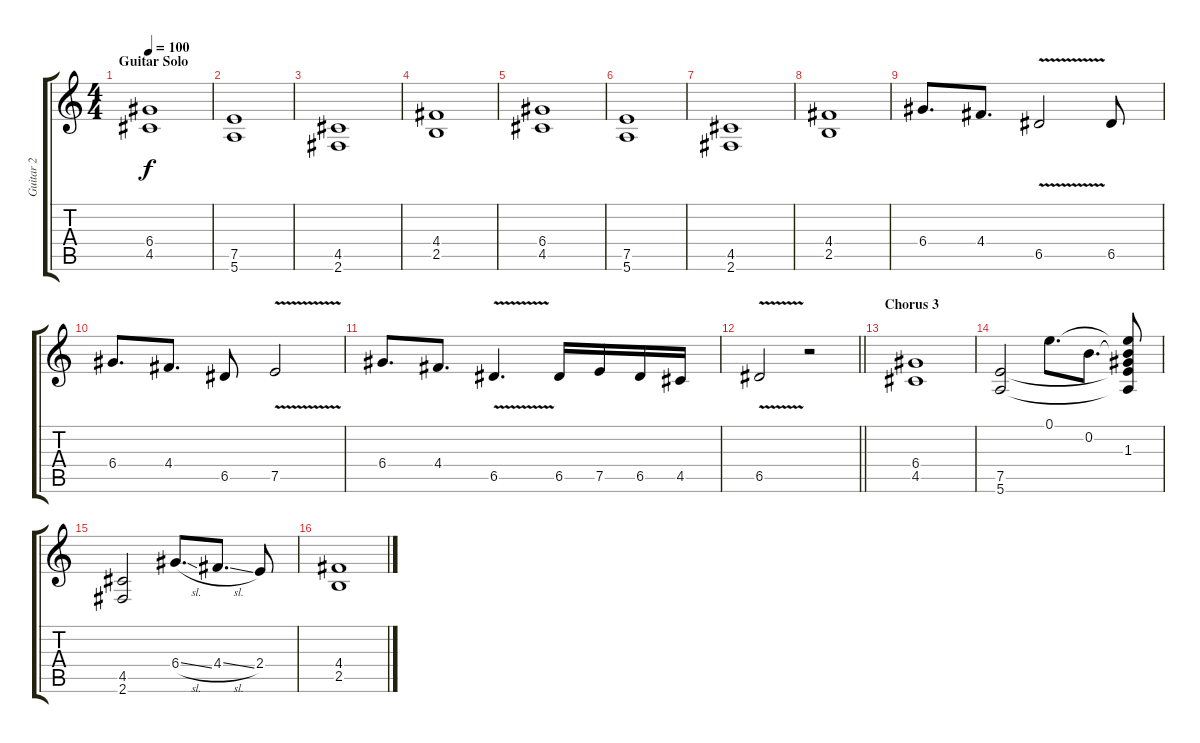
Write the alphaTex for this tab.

\track ("Guitar 2" "Guitar 2") {instrument distortionguitar}
\staff {score tabs}
\tuning (E4 B3 G3 D3 A2 E2) {hide}
\ts (4 4)
\section ("" "Guitar Solo")
\tempo 100
\clef g2
\ks c
(6.4 4.5).1{dy f} |
(7.5 5.6).1 |
(4.5 2.6).1 |
(4.4 2.5).1 |
(6.4 4.5).1 |
(7.5 5.6).1 |
(4.5 2.6).1 |
(4.4 2.5).1 |
6.4.8{d} 4.4.8{d} 6.5{v}.2 6.5.8 |
6.4.8{d} 4.4.8{d} 6.5.8 7.5{v}.2 |
6.4.8{d} 4.4.8{d} 6.5{v}.4{d} 6.5.16 7.5.16 6.5.16 4.5.16 |
\barLineRight lightlight
6.5{v}.2 r.2 |
\section ("" "Chorus 3")
(6.4 4.5).1 |
(7.5 5.6).2 0.1.8{d} 0.2.8{d} (0.1{t} 0.2{t} 1.3 7.5{t} 5.6{t}).8 |
(4.5 2.6).2 6.4{sl}.8{d} 4.4{sl}.8{d} 2.4.8 |
(4.4 2.5).1
